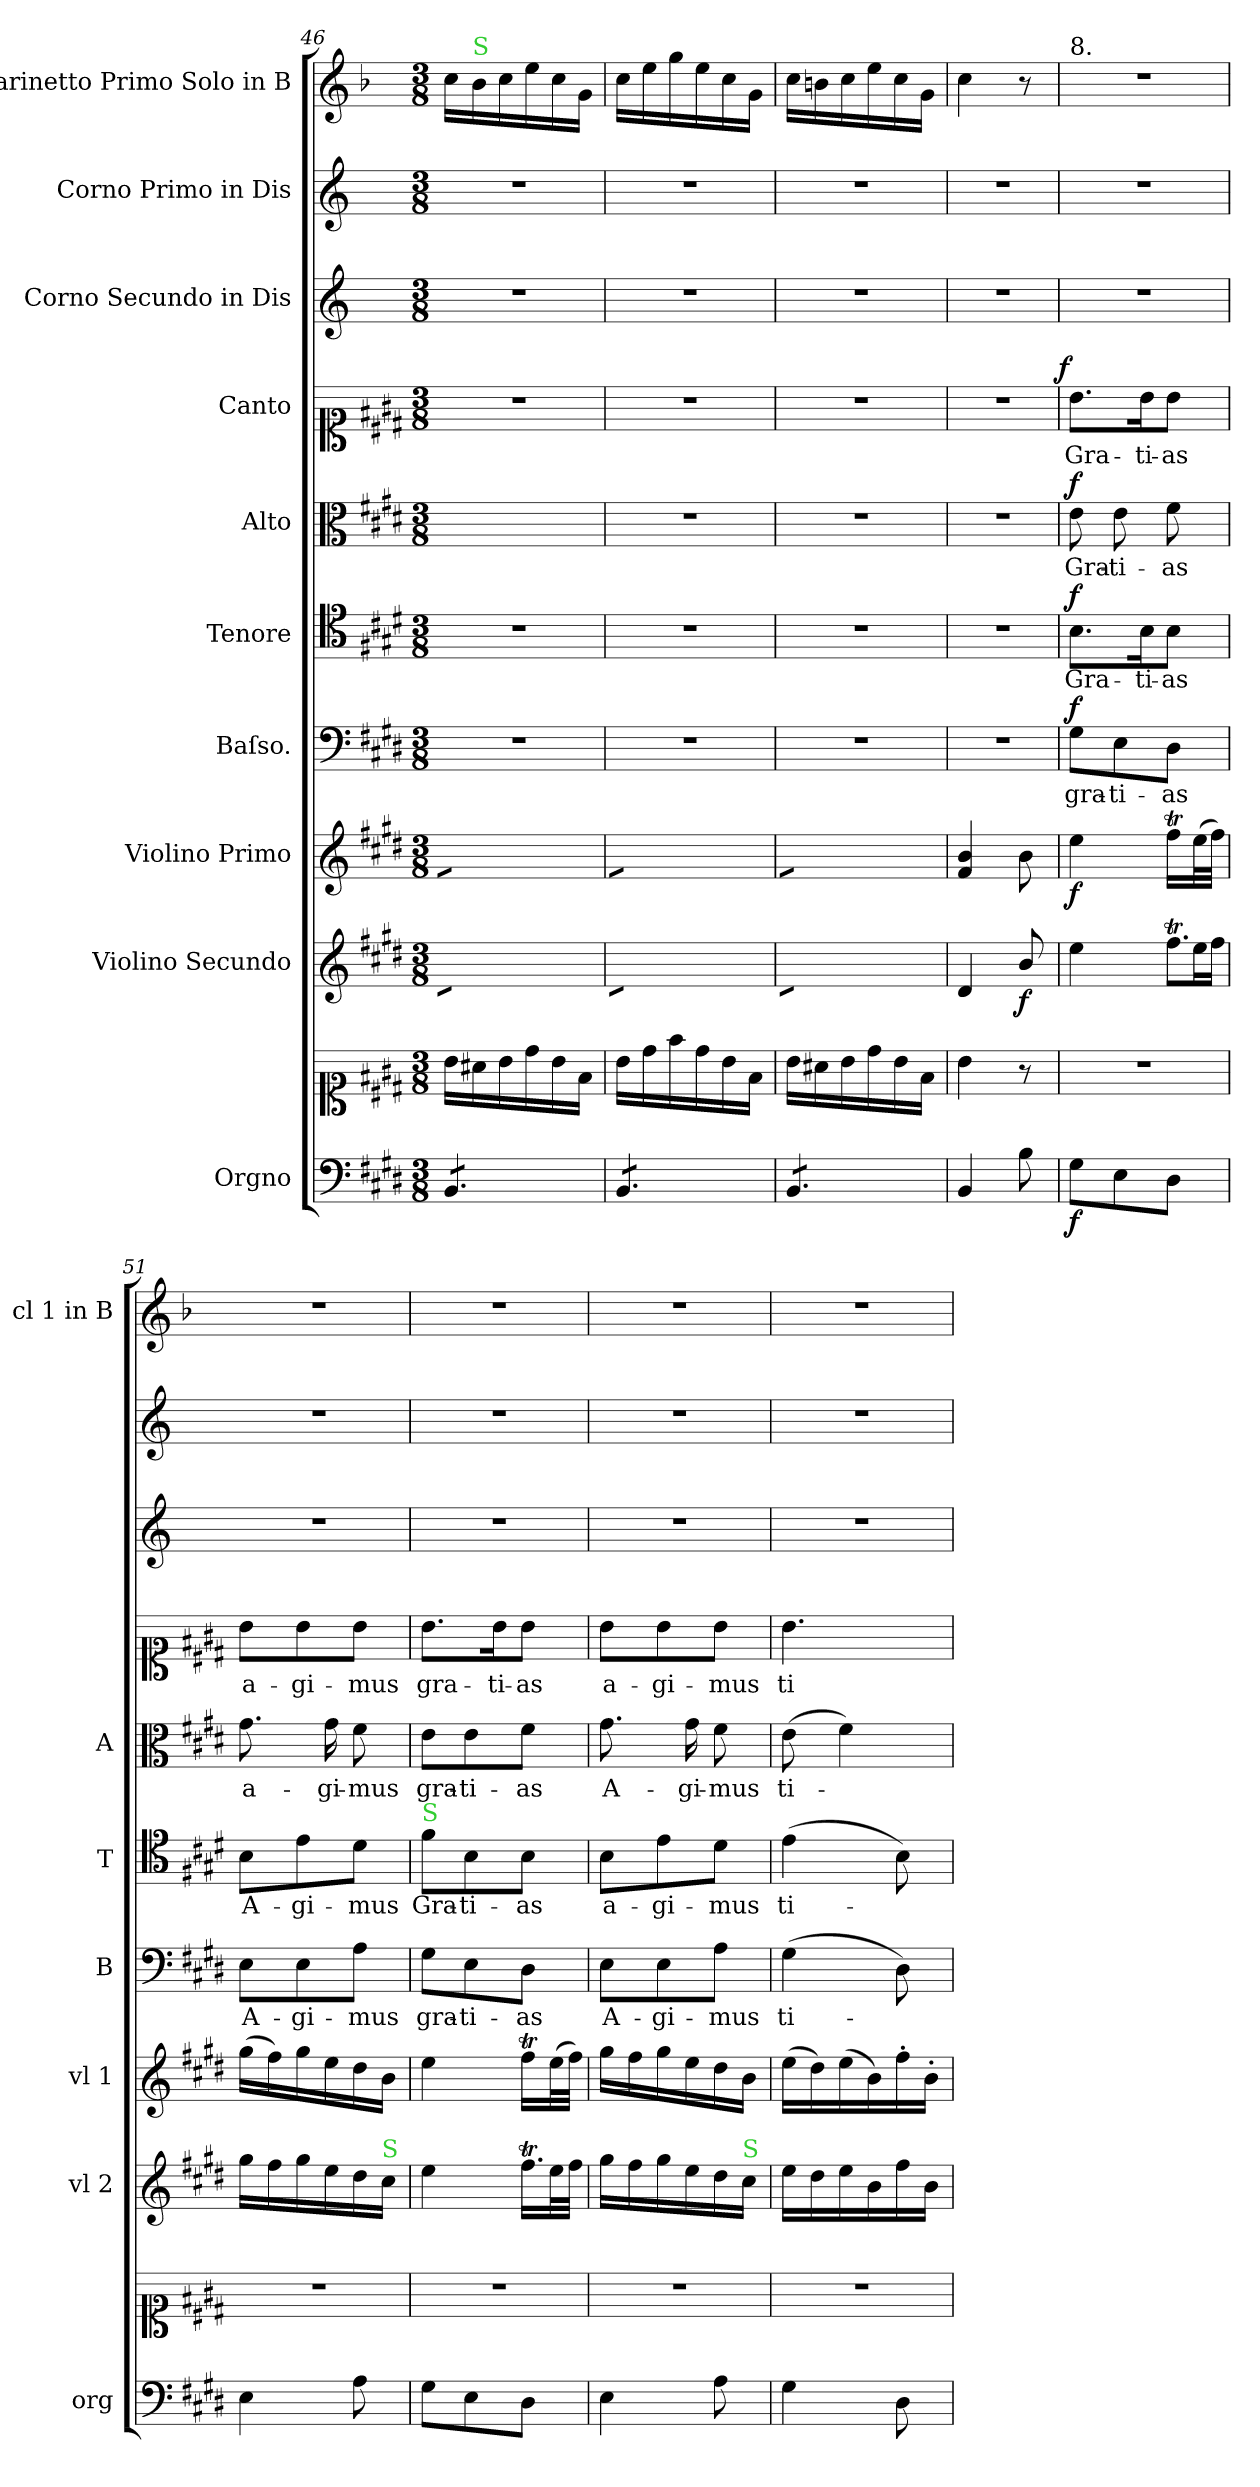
**kern	**kern	**dynam	**kern	**dynam	**kern	**dynam	**kern	**text	**dynam	**kern	**text	**dynam	**kern	**text	**dynam	**kern	**text	**dynam	**kern	**kern	**kern
*part10	*part10	*part10	*part9	*part9	*part8	*part8	*part7	*part7	*part7	*part6	*part6	*part6	*part5	*part5	*part5	*part4	*part4	*part4	*part3	*part2	*part1
*staff11	*staff10	*staff10/11	*staff9	*staff9	*staff8	*staff8	*staff7	*staff7	*staff7	*staff6	*staff6	*staff6	*staff5	*staff5	*staff5	*staff4	*staff4	*staff4	*staff3	*staff2	*staff1
*I"Orgno	*	*	*I"Violino Secundo	*	*I"Violino Primo	*	*I"Baſso.	*	*	*I"Tenore	*	*	*I"Alto	*	*	*I"Canto	*	*	*I"Corno Secundo in Dis	*I"Corno Primo in Dis	*I"Clarinetto Primo Solo in B
*I'org	*	*	*I'vl 2	*	*I'vl 1	*	*I'B	*	*	*I'T	*	*	*I'A	*	*	*	*	*	*	*	*I'cl 1 in B
*clefF4	*clefC1	*	*clefG2	*	*clefG2	*	*clefF4	*	*	*clefC4	*	*	*clefC3	*	*	*clefC1	*	*	*clefG2	*clefG2	*clefG2
*	*	*	*	*	*	*	*	*	*	*	*	*	*	*	*	*	*	*	*ITrd5c8	*ITrd5c8	*ITrd1c1
*k[f#c#g#d#]	*k[f#c#g#d#]	*	*k[f#c#g#d#]	*	*k[f#c#g#d#]	*	*k[f#c#g#d#]	*	*	*k[f#c#g#d#]	*	*	*k[f#c#g#d#]	*	*	*k[f#c#g#d#]	*	*	*k[f#c#g#d#]	*k[f#c#g#d#]	*k[f#c#g#d#]
*E:	*E:	*	*E:	*	*E:	*	*E:	*	*	*E:	*	*	*E:	*	*	*E:	*	*	*E:	*E:	*E:
*M3/8	*M3/8	*	*M3/8	*	*M3/8	*	*M3/8	*	*	*M3/8	*	*	*M3/8	*	*	*M3/8	*	*	*M3/8	*M3/8	*M3/8
=46	=46	=46	=46	=46	=46	=46	=46	=46	=46	=46	=46	=46	=46	=46	=46	=46	=46	=46	=46	=46	=46
*tremolo	*	*	*	*	*	*	*	*	*	*	*	*	*	*	*	*	*	*	*	*	*
*	*	*	*tremolo	*	*	*	*	*	*	*	*	*	*	*	*	*	*	*	*	*	*
*	*	*	*	*	*tremolo	*	*	*	*	*	*	*	*	*	*	*	*	*	*	*	*
8BB/L	16b\LL	.	8d#/yyL	.	8f#yy/ 8byy/L	.	4.r	.	.	4.r	.	.	4.ryy	.	.	4.r	.	.	4.r	4.r	16b\LL
!	!	!	!	!	!	!	!	!	!	!	!	!	!	!	!	!	!	!	!	!	!LO:TX:a:color=limegreen:t=S
.	16a#X\	.	.	.	.	.	.	.	.	.	.	.	.	.	.	.	.	.	.	.	16a\
8BB/	16b\	.	8d#/yy	.	8f#yy/ 8byy/	.	.	.	.	.	.	.	.	.	.	.	.	.	.	.	16b\
.	16dd#\	.	.	.	.	.	.	.	.	.	.	.	.	.	.	.	.	.	.	.	16dd#\
8BB/J	16b\	.	8d#/yyJ	.	8f#yy/ 8byy/J	.	.	.	.	.	.	.	.	.	.	.	.	.	.	.	16b\
.	16f#/JJ	.	.	.	.	.	.	.	.	.	.	.	.	.	.	.	.	.	.	.	16f#/JJ
=47	=47	=47	=47	=47	=47	=47	=47	=47	=47	=47	=47	=47	=47	=47	=47	=47	=47	=47	=47	=47	=47
8BB/L	16b\LL	.	8d#/yyL	.	8f#yy/ 8byy/L	.	4.r	.	.	4.r	.	.	4.r	.	.	4.r	.	.	4.r	4.r	16b\LL
.	16dd#\	.	.	.	.	.	.	.	.	.	.	.	.	.	.	.	.	.	.	.	16dd#\
8BB/	16ff#\	.	8d#/yy	.	8f#yy/ 8byy/	.	.	.	.	.	.	.	.	.	.	.	.	.	.	.	16ff#\
.	16dd#\	.	.	.	.	.	.	.	.	.	.	.	.	.	.	.	.	.	.	.	16dd#\
8BB/J	16b\	.	8d#/yyJ	.	8f#yy/ 8byy/J	.	.	.	.	.	.	.	.	.	.	.	.	.	.	.	16b\
.	16f#/JJ	.	.	.	.	.	.	.	.	.	.	.	.	.	.	.	.	.	.	.	16f#/JJ
=48	=48	=48	=48	=48	=48	=48	=48	=48	=48	=48	=48	=48	=48	=48	=48	=48	=48	=48	=48	=48	=48
8BB/L	16b\LL	.	8d#/yyL	.	8f#yy/ 8byy/L	.	4.r	.	.	4.r	.	.	4.r	.	.	4.r	.	.	4.r	4.r	16b\LL
.	16a#X\	.	.	.	.	.	.	.	.	.	.	.	.	.	.	.	.	.	.	.	16a#X/
8BB/	16b\	.	8d#/yy	.	8f#yy/ 8byy/	.	.	.	.	.	.	.	.	.	.	.	.	.	.	.	16b\
.	16dd#\	.	.	.	.	.	.	.	.	.	.	.	.	.	.	.	.	.	.	.	16dd#\
8BB/J	16b\	.	8d#/yyJ	.	8f#yy/ 8byy/J	.	.	.	.	.	.	.	.	.	.	.	.	.	.	.	16b\
*	*	*	*	*	*Xtremolo	*	*	*	*	*	*	*	*	*	*	*	*	*	*	*	*
*	*	*	*Xtremolo	*	*	*	*	*	*	*	*	*	*	*	*	*	*	*	*	*	*
*Xtremolo	*	*	*	*	*	*	*	*	*	*	*	*	*	*	*	*	*	*	*	*	*
.	16f#/JJ	.	.	.	.	.	.	.	.	.	.	.	.	.	.	.	.	.	.	.	16f#/JJ
=49	=49	=49	=49	=49	=49	=49	=49	=49	=49	=49	=49	=49	=49	=49	=49	=49	=49	=49	=49	=49	=49
4BB/	4b\	.	4d#/	.	4f#/ 4b/	.	4.r	.	.	4.r	.	.	4.r	.	.	4.r	.	.	4.r	4.r	4b\
8B\	8r	.	8b/	f	8b\	.	.	.	.	.	.	.	.	.	.	.	.	.	.	.	8r
=50	=50	=50	=50	=50	=50	=50	=50	=50	=50	=50	=50	=50	=50	=50	=50	=50	=50	=50	=50	=50	=50
!	!	!	!	!	!	!	!	!	!	!	!	!	!	!	!	!	!	!	!	!	!LO:TX:a:t=8.
!	!	!LO:DY:b=2	!	!	!	!	!	!	!LO:DY:b	!	!	!LO:DY:b	!	!	!LO:DY:b	!	!	!LO:DY:b:rj	!	!	!
8G#\L	4.r	f	4ee\	.	4ee\	f	8G#\L	gra-	f	8.B\L	Gra-	f	8e\	Gra-	f	8.b\L	Gra-	f	4.r	4.r	4.r
8E\	.	.	.	.	.	.	8E\	-ti-	.	.	.	.	8e\	-ti-	.	.	.	.	.	.	.
.	.	.	.	.	.	.	.	.	.	16B\K	-ti-	.	.	.	.	16b\K	-ti-	.	.	.	.
!	!	!	!LO:N:vis=8.	!	!	!	!	!	!	!	!	!	!	!	!	!	!	!	!	!	!
8D#\J	.	.	16ff#T\L	.	16ff#T\LL	.	8D#\J	-as	.	8B\J	-as	.	8f#\	-as	.	8b\J	-as	.	.	.	.
!	!	!	!LO:N:vis=16	!	!	!	!	!	!	!	!	!	!	!	!	!	!	!	!	!	!
.	.	.	32ee\L	.	(32ee\L	.	.	.	.	.	.	.	.	.	.	.	.	.	.	.	.
!	!	!	!LO:N:vis=16	!	!	!	!	!	!	!	!	!	!	!	!	!	!	!	!	!	!
.	.	.	32ff#\JJ	.	32ff#\JJJ)	.	.	.	.	.	.	.	.	.	.	.	.	.	.	.	.
=51	=51	=51	=51	=51	=51	=51	=51	=51	=51	=51	=51	=51	=51	=51	=51	=51	=51	=51	=51	=51	=51
4E\	4.r	.	16gg#\LL	.	(16gg#\LL	.	8E\L	A-	.	8B\L	A-	.	8.g#\	a-	.	8b\L	a-	.	4.r	4.r	4.r
.	.	.	16ff#\	.	16ff#\)	.	.	.	.	.	.	.	.	.	.	.	.	.	.	.	.
.	.	.	16gg#\	.	16gg#\	.	8E\	-gi-	.	8e\	-gi-	.	.	.	.	8b\	-gi-	.	.	.	.
.	.	.	16ee\	.	16ee\	.	.	.	.	.	.	.	16g#\	-gi-	.	.	.	.	.	.	.
8A\	.	.	16dd#\	.	16dd#\	.	8A\J	-mus	.	8d#\J	-mus	.	8f#\	-mus	.	8b\J	-mus	.	.	.	.
!	!	!	!LO:TX:a:color=limegreen:t=S	!	!	!	!	!	!	!	!	!	!	!	!	!	!	!	!	!	!
.	.	.	16cc#\JJ	.	16b\JJ	.	.	.	.	.	.	.	.	.	.	.	.	.	.	.	.
=52	=52	=52	=52	=52	=52	=52	=52	=52	=52	=52	=52	=52	=52	=52	=52	=52	=52	=52	=52	=52	=52
!	!	!	!	!	!	!	!	!	!	!LO:TX:a:color=limegreen:t=S	!	!	!	!	!	!	!	!	!	!	!
8G#\L	4.r	.	4ee\	.	4ee\	.	8G#\L	gra-	.	8f#\L	Gra-	.	8e\L	gra-	.	8.b\L	gra-	.	4.r	4.r	4.r
8E\	.	.	.	.	.	.	8E\	-ti-	.	8B\	-ti-	.	8e\	-ti-	.	.	.	.	.	.	.
.	.	.	.	.	.	.	.	.	.	.	.	.	.	.	.	16b\K	-ti-	.	.	.	.
!	!	!	!LO:N:vis=16.	!	!	!	!	!	!	!	!	!	!	!	!	!	!	!	!	!	!
8D#\J	.	.	16ff#T\LL	.	16ff#T\LL	.	8D#\J	-as	.	8B\J	-as	.	8f#\J	-as	.	8b\J	-as	.	.	.	.
.	.	.	32ee\L	.	(32ee\L	.	.	.	.	.	.	.	.	.	.	.	.	.	.	.	.
.	.	.	32ff#\JJJ	.	32ff#\JJJ)	.	.	.	.	.	.	.	.	.	.	.	.	.	.	.	.
=53	=53	=53	=53	=53	=53	=53	=53	=53	=53	=53	=53	=53	=53	=53	=53	=53	=53	=53	=53	=53	=53
4E\	4.r	.	16gg#\LL	.	16gg#\LL	.	8E\L	A-	.	8B\L	a-	.	8.g#\	A-	.	8b\L	a-	.	4.r	4.r	4.r
.	.	.	16ff#\	.	16ff#\	.	.	.	.	.	.	.	.	.	.	.	.	.	.	.	.
.	.	.	16gg#\	.	16gg#\	.	8E\	-gi-	.	8e\	-gi-	.	.	.	.	8b\	-gi-	.	.	.	.
.	.	.	16ee\	.	16ee\	.	.	.	.	.	.	.	16g#\	-gi-	.	.	.	.	.	.	.
8A\	.	.	16dd#\	.	16dd#\	.	8A\J	-mus	.	8d#\J	-mus	.	8f#\	-mus	.	8b\J	-mus	.	.	.	.
!	!	!	!LO:TX:a:color=limegreen:t=S	!	!	!	!	!	!	!	!	!	!	!	!	!	!	!	!	!	!
.	.	.	16cc#\JJ	.	16b\JJ	.	.	.	.	.	.	.	.	.	.	.	.	.	.	.	.
=54	=54	=54	=54	=54	=54	=54	=54	=54	=54	=54	=54	=54	=54	=54	=54	=54	=54	=54	=54	=54	=54
4G#\	4.r	.	16ee\LL	.	(16ee\LL	.	(4G#\	ti-	.	(4e\	ti-	.	(8e\	ti-	.	4.b\	ti-	.	4.r	4.r	4.r
.	.	.	16dd#\	.	16dd#\)	.	.	.	.	.	.	.	.	.	.	.	.	.	.	.	.
.	.	.	16ee\	.	(16ee\	.	.	.	.	.	.	.	4f#\)	.	.	.	.	.	.	.	.
.	.	.	16b\	.	16b\)	.	.	.	.	.	.	.	.	.	.	.	.	.	.	.	.
8D#\	.	.	16ff#\	.	16ff#'\	.	8D#\)	.	.	8B\)	.	.	.	.	.	.	.	.	.	.	.
.	.	.	16b\JJ	.	16b'\JJ	.	.	.	.	.	.	.	.	.	.	.	.	.	.	.	.
=	=	=	=	=	=	=	=	=	=	=	=	=	=	=	=	=	=	=	=	=	=
*-	*-	*-	*-	*-	*-	*-	*-	*-	*-	*-	*-	*-	*-	*-	*-	*-	*-	*-	*-	*-	*-
